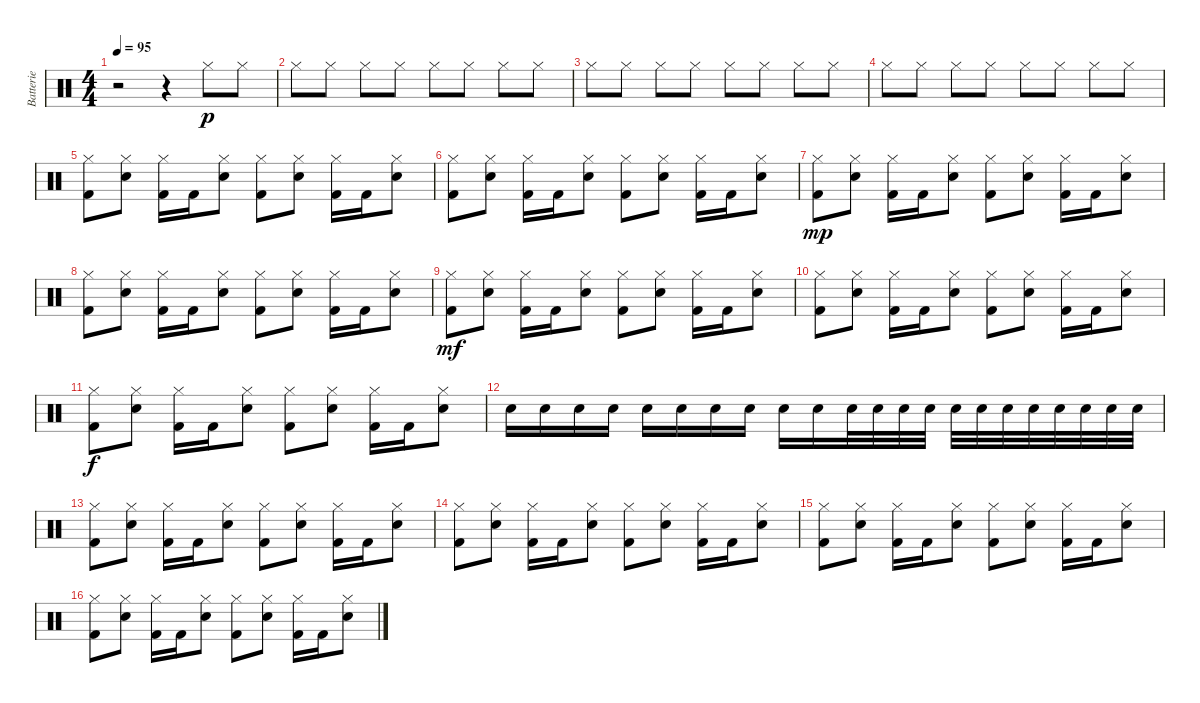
\track ("Batterie" "Batterie") {instrument percussion}
\staff {score}
\articulation defaults
\ts (4 4)
\tempo 95
\clef neutral
\ks c
r.2{dy p} r.4 "Hi-Hat (closed)".8 "Hi-Hat (closed)".8 |
"Hi-Hat (closed)".8 "Hi-Hat (closed)".8 "Hi-Hat (closed)".8 "Hi-Hat (closed)".8 "Hi-Hat (closed)".8 "Hi-Hat (closed)".8 "Hi-Hat (closed)".8 "Hi-Hat (closed)".8 |
"Hi-Hat (closed)".8 "Hi-Hat (closed)".8 "Hi-Hat (closed)".8 "Hi-Hat (closed)".8 "Hi-Hat (closed)".8 "Hi-Hat (closed)".8 "Hi-Hat (closed)".8 "Hi-Hat (closed)".8 |
"Hi-Hat (closed)".8 "Hi-Hat (closed)".8 "Hi-Hat (closed)".8 "Hi-Hat (closed)".8 "Hi-Hat (closed)".8 "Hi-Hat (closed)".8 "Hi-Hat (closed)".8 "Hi-Hat (closed)".8 |
("Hi-Hat (closed)" "Kick (hit) 2").8 ("Hi-Hat (closed)" "Snare (hit) 2").8 ("Hi-Hat (closed)" "Kick (hit) 2").16 "Kick (hit) 2".16 ("Hi-Hat (closed)" "Snare (hit) 2").8 ("Hi-Hat (closed)" "Kick (hit) 2").8 ("Hi-Hat (closed)" "Snare (hit) 2").8 ("Hi-Hat (closed)" "Kick (hit) 2").16 "Kick (hit) 2".16 ("Hi-Hat (closed)" "Snare (hit) 2").8 |
("Hi-Hat (closed)" "Kick (hit) 2").8 ("Hi-Hat (closed)" "Snare (hit) 2").8 ("Hi-Hat (closed)" "Kick (hit) 2").16 "Kick (hit) 2".16 ("Hi-Hat (closed)" "Snare (hit) 2").8 ("Hi-Hat (closed)" "Kick (hit) 2").8 ("Hi-Hat (closed)" "Snare (hit) 2").8 ("Hi-Hat (closed)" "Kick (hit) 2").16 "Kick (hit) 2".16 ("Hi-Hat (closed)" "Snare (hit) 2").8 |
("Hi-Hat (closed)" "Kick (hit) 2").8{dy mp} ("Hi-Hat (closed)" "Snare (hit) 2").8 ("Hi-Hat (closed)" "Kick (hit) 2").16 "Kick (hit) 2".16 ("Hi-Hat (closed)" "Snare (hit) 2").8 ("Hi-Hat (closed)" "Kick (hit) 2").8 ("Hi-Hat (closed)" "Snare (hit) 2").8 ("Hi-Hat (closed)" "Kick (hit) 2").16 "Kick (hit) 2".16 ("Hi-Hat (closed)" "Snare (hit) 2").8 |
("Hi-Hat (closed)" "Kick (hit) 2").8 ("Hi-Hat (closed)" "Snare (hit) 2").8 ("Hi-Hat (closed)" "Kick (hit) 2").16 "Kick (hit) 2".16 ("Hi-Hat (closed)" "Snare (hit) 2").8 ("Hi-Hat (closed)" "Kick (hit) 2").8 ("Hi-Hat (closed)" "Snare (hit) 2").8 ("Hi-Hat (closed)" "Kick (hit) 2").16 "Kick (hit) 2".16 ("Hi-Hat (closed)" "Snare (hit) 2").8 |
("Hi-Hat (closed)" "Kick (hit) 2").8{dy mf} ("Hi-Hat (closed)" "Snare (hit) 2").8 ("Hi-Hat (closed)" "Kick (hit) 2").16 "Kick (hit) 2".16 ("Hi-Hat (closed)" "Snare (hit) 2").8 ("Hi-Hat (closed)" "Kick (hit) 2").8 ("Hi-Hat (closed)" "Snare (hit) 2").8 ("Hi-Hat (closed)" "Kick (hit) 2").16 "Kick (hit) 2".16 ("Hi-Hat (closed)" "Snare (hit) 2").8 |
("Hi-Hat (closed)" "Kick (hit) 2").8 ("Hi-Hat (closed)" "Snare (hit) 2").8 ("Hi-Hat (closed)" "Kick (hit) 2").16 "Kick (hit) 2".16 ("Hi-Hat (closed)" "Snare (hit) 2").8 ("Hi-Hat (closed)" "Kick (hit) 2").8 ("Hi-Hat (closed)" "Snare (hit) 2").8 ("Hi-Hat (closed)" "Kick (hit) 2").16 "Kick (hit) 2".16 ("Hi-Hat (closed)" "Snare (hit) 2").8 |
("Hi-Hat (closed)" "Kick (hit) 2").8{dy f} ("Hi-Hat (closed)" "Snare (hit) 2").8 ("Hi-Hat (closed)" "Kick (hit) 2").16 "Kick (hit) 2".16 ("Hi-Hat (closed)" "Snare (hit) 2").8 ("Hi-Hat (closed)" "Kick (hit) 2").8 ("Hi-Hat (closed)" "Snare (hit) 2").8 ("Hi-Hat (closed)" "Kick (hit) 2").16 "Kick (hit) 2".16 ("Hi-Hat (closed)" "Snare (hit) 2").8 |
"Snare (hit) 2".16 "Snare (hit) 2".16 "Snare (hit) 2".16 "Snare (hit) 2".16 "Snare (hit) 2".16 "Snare (hit) 2".16 "Snare (hit) 2".16 "Snare (hit) 2".16 "Snare (hit) 2".16 "Snare (hit) 2".16 "Snare (hit) 2".32 "Snare (hit) 2".32 "Snare (hit) 2".32 "Snare (hit) 2".32 "Snare (hit) 2".32 "Snare (hit) 2".32 "Snare (hit) 2".32 "Snare (hit) 2".32 "Snare (hit) 2".32 "Snare (hit) 2".32 "Snare (hit) 2".32 "Snare (hit) 2".32 |
("Hi-Hat (closed)" "Kick (hit) 2").8 ("Hi-Hat (closed)" "Snare (hit) 2").8 ("Hi-Hat (closed)" "Kick (hit) 2").16 "Kick (hit) 2".16 ("Hi-Hat (closed)" "Snare (hit) 2").8 ("Hi-Hat (closed)" "Kick (hit) 2").8 ("Hi-Hat (closed)" "Snare (hit) 2").8 ("Hi-Hat (closed)" "Kick (hit) 2").16 "Kick (hit) 2".16 ("Hi-Hat (closed)" "Snare (hit) 2").8 |
("Hi-Hat (closed)" "Kick (hit) 2").8 ("Hi-Hat (closed)" "Snare (hit) 2").8 ("Hi-Hat (closed)" "Kick (hit) 2").16 "Kick (hit) 2".16 ("Hi-Hat (closed)" "Snare (hit) 2").8 ("Hi-Hat (closed)" "Kick (hit) 2").8 ("Hi-Hat (closed)" "Snare (hit) 2").8 ("Hi-Hat (closed)" "Kick (hit) 2").16 "Kick (hit) 2".16 ("Hi-Hat (closed)" "Snare (hit) 2").8 |
("Hi-Hat (closed)" "Kick (hit) 2").8 ("Hi-Hat (closed)" "Snare (hit) 2").8 ("Hi-Hat (closed)" "Kick (hit) 2").16 "Kick (hit) 2".16 ("Hi-Hat (closed)" "Snare (hit) 2").8 ("Hi-Hat (closed)" "Kick (hit) 2").8 ("Hi-Hat (closed)" "Snare (hit) 2").8 ("Hi-Hat (closed)" "Kick (hit) 2").16 "Kick (hit) 2".16 ("Hi-Hat (closed)" "Snare (hit) 2").8 |
("Hi-Hat (closed)" "Kick (hit) 2").8 ("Hi-Hat (closed)" "Snare (hit) 2").8 ("Hi-Hat (closed)" "Kick (hit) 2").16 "Kick (hit) 2".16 ("Hi-Hat (closed)" "Snare (hit) 2").8 ("Hi-Hat (closed)" "Kick (hit) 2").8 ("Hi-Hat (closed)" "Snare (hit) 2").8 ("Hi-Hat (closed)" "Kick (hit) 2").16 "Kick (hit) 2".16 ("Hi-Hat (closed)" "Snare (hit) 2").8
